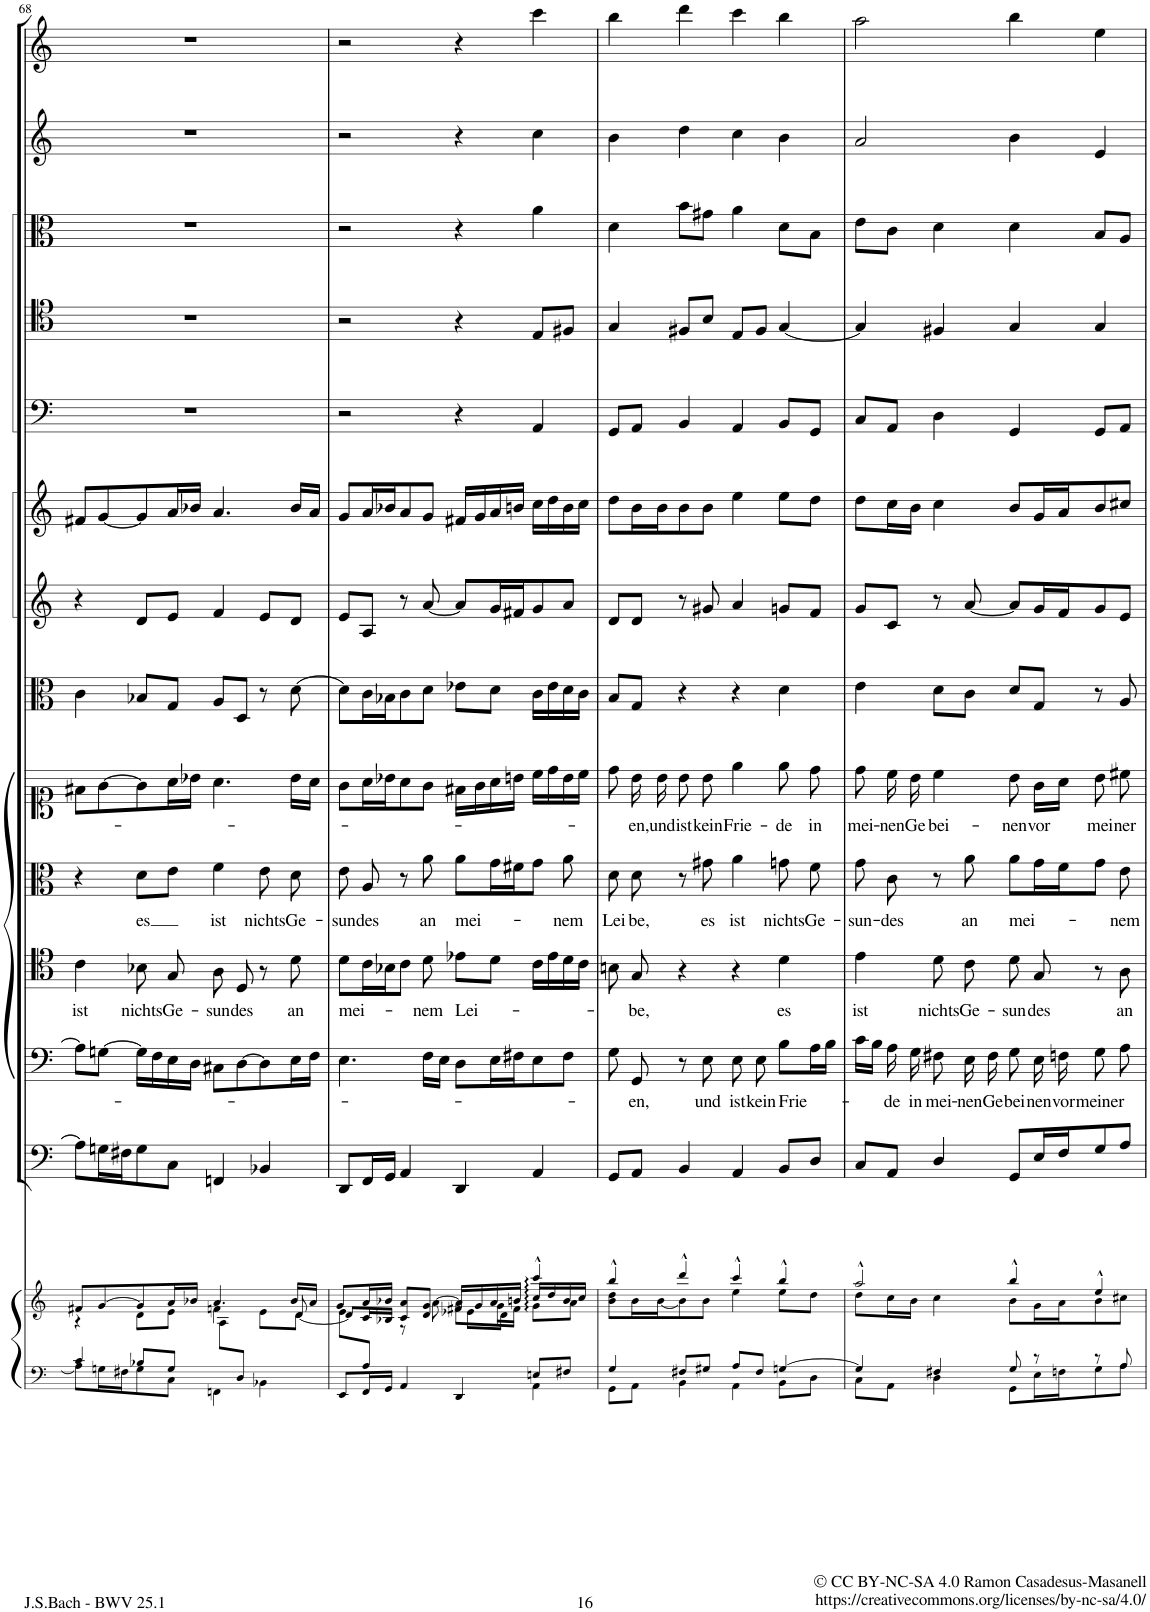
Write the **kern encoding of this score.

**kern	**kern	**kern	**kern	**text	**kern	**text	**kern	**text	**kern	**text	**kern	**kern	**kern	**kern	**kern	**kern	**kern	**kern
*part14	*part14	*part13	*part12	*part12	*part11	*part11	*part10	*part10	*part9	*part9	*part8	*part7	*part6	*part5	*part4	*part3	*part2	*part1
*staff15	*staff14	*staff13	*staff12	*staff12	*staff11	*staff11	*staff10	*staff10	*staff9	*staff9	*staff8	*staff7	*staff6	*staff5	*staff4	*staff3	*staff2	*staff1
*I"Piano reduction	*	*I"Continuo	*I"Basso	*	*I"Tenore	*	*I"Alto	*	*I"Soprano	*	*I"Viola	*I"Oboe II. Violino II.	*I"Oboe I. Violino I.	*I"Trombone III	*I"Trombone II	*I"Trombone I	*I"Cornetto	*I"Fauto I. II. III.
*I'Pno	*	*	*	*	*	*	*	*	*	*	*	*	*I'Ob	*I'Trb	*I'Trb	*I'Trb	*	*
!!LO:PB:g=z
*clefF4	*clefG2	*clefF4	*clefF4	*	*clefC4	*	*clefC3	*	*clefC1	*	*clefC3	*clefG2	*clefG2	*clefF4	*clefC4	*clefC3	*clefG2	*clefG2
*	*	*	*	*	*	*	*	*	*	*	*	*	*	*	*Trd7c12	*Trd7c12	*Trd1c2	*
*k[]	*k[]	*k[]	*k[]	*	*k[]	*	*k[]	*	*k[]	*	*k[]	*k[]	*k[]	*k[]	*k[]	*k[]	*k[]	*k[]
*M4/4	*M4/4	*M4/4	*M4/4	*	*M4/4	*	*M4/4	*	*M4/4	*	*M4/4	*M4/4	*M4/4	*M4/4	*M4/4	*M4/4	*M4/4	*M4/4
*met(c)	*met(c)	*met(c)	*met(c)	*	*met(c)	*	*met(c)	*	*met(c)	*	*met(c)	*met(c)	*met(c)	*met(c)	*met(c)	*met(c)	*met(c)	*met(c)
=68	=68	=68	=68	=68	=68	=68	=68	=68	=68	=68	=68	=68	=68	=68	=68	=68	=68	=68
*^	*^	*	*	*	*	*	*	*	*	*	*	*	*	*	*	*	*	*
*	*	*	*^	*	*	*	*	*	*	*	*	*	*	*	*	*	*	*	*	*
!	!	!	!	!	!	!	!	!	!LO:LY:b	!	!	!	!	!	!	!	!	!	!	!	!
4c/	8A\L]	8f#X/L	4r	2ryy	8A\L]	8A\L]	.	4c\	ist	4r	.	8f#X\L	.	4c\	4r	8f#X/L	1r	1r	1r	1r	1r
.	16Gn\L	[8g/	.	.	16Gn\L	[8Gn\J	.	.	.	.	.	[8g\	.	.	.	[8g/	.	.	.	.	.
.	16F#X\J	.	.	.	16F#X\J	.	.	.	.	.	.	.	.	.	.	.	.	.	.	.	.
!	!	!	!	!	!	!	!	!	!LO:LY:b	!	!LO:LY:b	!	!	!	!	!	!	!	!	!	!
8B-X/L	8G\	8g/]	8d\L	.	8G\	16G\LL]	.	8B-X\	nichts	8d\L	es	8g\]	.	8B-X/L	8d/L	8g/]	.	.	.	.	.
.	.	.	.	.	.	16F\	.	.	.	.	.	.	.	.	.	.	.	.	.	.	.
!	!	!	!	!	!	!	!	!	!LO:LY:b	!	!	!	!	!	!	!	!	!	!	!	!
8G/J	8C\J	16a/L	8e\J	.	8C\J	16E\	.	8G/	Ge-	8e\J	.	16a\L	.	8G/J	8e/J	16a/L	.	.	.	.	.
.	.	16b-X/JJ	.	.	.	16D\JJ	.	.	.	.	.	16b-X\JJ	.	.	.	16b-X/JJ	.	.	.	.	.
!	!	!	!	!	!	!	!	!	!LO:LY:b	!	!LO:LY:b	!	!	!	!	!	!	!	!	!	!
8ryy	4FFn\	4.a/	4fn\	8A\L	4FFn/	8C#X\L	.	8A\	sun-	4f\	ist	4.a\	.	8A/L	4f/	4.a/	.	.	.	.	.
!	!	!	!	!	!	!	!	!	!LO:LY:b	!	!	!	!	!	!	!	!	!	!	!	!
8D/J	.	.	.	4ryy	.	[8D\	.	8D/	des	.	.	.	.	8D/J	.	.	.	.	.	.	.
!	!	!	!	!	!	!	!	!	!	!	!LO:LY:b	!	!	!	!	!	!	!	!	!	!
8ryy	4BB-X\	.	8e\L	.	4BB-X/	8D\]	.	8r	.	8e\	nichts	.	.	8r	8e/L	.	.	.	.	.	.
!	!	!	!	!	!	!	!	!	!LO:LY:b	!	!LO:LY:b	!	!	!	!	!	!	!	!	!	!
8ryy	.	16b-/LL	8d\J	[<8d/	.	16E\L	.	8d\	an	8d\	Ge-	16b-\LL	.	[8d\	8d/J	16b-/LL	.	.	.	.	.
.	.	16a/JJ	.	.	.	16F\JJ	.	.	.	.	.	16a\JJ	.	.	.	16a/JJ	.	.	.	.	.
=69	=69	=69	=69	=69	=69	=69	=69	=69	=69	=69	=69	=69	=69	=69	=69	=69	=69	=69	=69	=69	=69
*	*^	*	*	*	*	*	*	*	*	*	*	*	*	*	*	*	*	*	*	*	*
!	!	!	!	!	!	!	!	!	!	!LO:LY:b	!	!LO:LY:b	!	!	!	!	!	!	!	!	!	!
8ryy	8EE/L	2ryy	8g/L	8e\L	8d/L]	8DD/L	4.E\	.	8d\L	mei-	8e\	sun-	8g\L	.	8d\L]	8e/L	8g/L	2r	2r	2r	2r	2r
!	!	!	!	!	!	!	!	!	!	!	!	!LO:LY:b	!	!	!	!	!	!	!	!	!	!
8A/J	16FF/L	.	16a/L	8ryy	16c/L	16FF/L	.	.	16c\L	.	8A/	des	16a\L	.	16c\L	8A/J	16a/L	.	.	.	.	.
.	16GG/JJ	.	16b-X/JJ	.	16B-X/JJ	16GG/JJ	.	.	16B-X\J	.	.	.	16b-X\J	.	16B-X\J	.	16b-X/J	.	.	.	.	.
2.ryy	4AA/	.	8c/ 8a/L	8r	4ryy	4AA/	.	.	8c\J	.	8r	.	8a\	.	8c\	8r	8a/	.	.	.	.	.
!	!	!	!	!	!	!	!	!	!	!LO:LY:b	!	!LO:LY:b	!	!	!	!	!	!	!	!	!	!
.	.	.	8d/ 8g/J	[>8a\	.	.	16F\LL	.	8d\	-nem	8a\	an	8g\J	.	8d\J	[8a/	8g/J	.	.	.	.	.
.	.	.	.	.	.	.	16E\JJ	.	.	.	.	.	.	.	.	.	.	.	.	.	.	.
!	!	!	!	!	!	!	!	!	!	!LO:LY:b	!	!LO:LY:b	!	!	!	!	!	!	!	!	!	!
.	4DD/	4ryy	16f#X/LL	8a\L]	8e-X\L	4DD/	8D\L	.	8e-X\L	Lei-	8a\L	mei-	16f#X\LL	.	8e-X\L	8a/L]	16f#X/LL	4r	4r	4r	4r	4r
.	.	.	16g/	.	.	.	.	.	.	.	.	.	16g\	.	.	.	16g/	.	.	.	.	.
.	.	.	16a/	16g\L	8d\J	.	16E\L	.	8d\J	.	16g\L	.	16a\	.	8d\J	16g/L	16a/	.	.	.	.	.
.	.	.	16bn/JJ	16f#\JJ	.	.	16F#X\J	.	.	.	16f#X\J	.	16bn\JJ	.	.	16f#X/J	16bn/JJ	.	.	.	.	.
.	8En/L	4AA\	16cc/LL	8g\L	4ccc^^/	4AA/	8E\	.	16c\LL	.	8g\J	.	16cc\LL	.	16c\LL	8g/	16cc\LL	4AA/	8E/L	4a\	4cc\	4ccc\
.	.	.	16dd/	.	.	.	.	.	16e-\	.	.	.	16dd\	.	16e-\	.	16dd\	.	.	.	.	.
!	!	!	!	!	!	!	!	!	!	!	!	!LO:LY:b	!	!	!	!	!	!	!	!	!	!
.	8F#X/J	.	16b/	8a\J	.	.	8F#\J	.	16d\	.	8a\	-nem	16b\	.	16d\	8a/J	16b\	.	8F#X/J	.	.	.
.	.	.	16cc/JJ	.	.	.	.	.	16c\JJ	.	.	.	16cc\JJ	.	16c\JJ	.	16cc\JJ	.	.	.	.	.
*	*v	*v	*	*	*	*	*	*	*	*	*	*	*	*	*	*	*	*	*	*	*	*
*	*	*	*v	*v	*	*	*	*	*	*	*	*	*	*	*	*	*	*	*	*	*
=70	=70	=70	=70	=70	=70	=70	=70	=70	=70	=70	=70	=70	=70	=70	=70	=70	=70	=70	=70	=70
!	!	!	!	!	!	!	!	!	!	!LO:LY:b	!	!	!	!	!	!	!	!	!	!
4G/	8GG\L	4bb^^/	8b\ 8dd\L	8GG/L	8G\	.	8Bn\	.	8d\	Lei-	8dd\	.	8B/L	8d/L	8dd\L	8GG/L	4G/	4d\	4b\	4bb\
!	!	!	!	!	!	!LO:LY:b	!	!LO:LY:b	!	!LO:LY:b	!	!LO:LY:b	!	!	!	!	!	!	!	!
.	8AA\J	.	16b\L	8AA/J	8GG/	en,	8G/	-be,	8d\	be,	16b\	en,	8G/J	8d/J	16b\L	8AA/J	.	.	.	.
!	!	!	!	!	!	!	!	!	!	!	!	!LO:LY:b	!	!	!	!	!	!	!	!
.	.	.	[16b\J	.	.	.	.	.	.	.	16b\	und	.	.	16b\J	.	.	.	.	.
!	!	!	!	!	!	!	!	!	!	!	!	!LO:LY:b	!	!	!	!	!	!	!	!
8F#X/L	4BB\	4ddd^^/	8b\]	4BB/	8r	.	4r	.	8r	.	8b\	ist	4r	8r	8b\	4BB/	8F#X/L	8b\L	4dd\	4ddd\
!	!	!	!	!	!	!LO:LY:b	!	!	!	!LO:LY:b	!	!LO:LY:b	!	!	!	!	!	!	!	!
8G#X/J	.	.	8b\J	.	8E\	und	.	.	8g#X\	es	8b\	kein	.	8g#X/	8b\J	.	8B/J	8g#X\J	.	.
!	!	!	!	!	!	!LO:LY:b	!	!	!	!LO:LY:b	!	!LO:LY:b	!	!	!	!	!	!	!	!
8A/L	4AA\	4ccc^^/	4ee\	4AA/	8E\	ist	4r	.	4a\	ist	4ee\	Frie-	4r	4a/	4ee\	4AA/	8E/L	4a\	4cc\	4ccc\
!	!	!	!	!	!	!LO:LY:b	!	!	!	!	!	!	!	!	!	!	!	!	!	!
8F#/J	.	.	.	.	8E\	kein	.	.	.	.	.	.	.	.	.	.	8F#/J	.	.	.
!	!	!	!	!	!	!LO:LY:b	!	!LO:LY:b	!	!LO:LY:b	!	!LO:LY:b	!	!	!	!	!	!	!	!
[4Gn/	8BB\L	4bb^^/	8ee\L	8BB/L	8B\L	Frie-	4d\	es	8gn\	nichts	8ee\	de	4d\	8gn/L	8ee\L	8BB/L	[4G/	8d\L	4b\	4bb\
!	!	!	!	!	!	!	!	!	!	!LO:LY:b	!	!LO:LY:b	!	!	!	!	!	!	!	!
.	8D\J	.	8dd\J	8D/J	16A\L	.	.	.	8f\	Ge-	8dd\	in	.	8f/J	8dd\J	8GG/J	.	8B\J	.	.
.	.	.	.	.	16B\JJ	.	.	.	.	.	.	.	.	.	.	.	.	.	.	.
=71	=71	=71	=71	=71	=71	=71	=71	=71	=71	=71	=71	=71	=71	=71	=71	=71	=71	=71	=71	=71
!	!	!	!	!	!	!	!	!LO:LY:b	!	!LO:LY:b	!	!LO:LY:b	!	!	!	!	!	!	!	!
4G/]	8C\L	2aa^^/	8dd\L	8C/L	16c\LL	.	4e\	ist	8g\	sun-	8dd\	mei-	4e\	8g/L	8dd\L	8C/L	4G/]	8e\L	2a/	2aa\
.	.	.	.	.	16B\JJ	.	.	.	.	.	.	.	.	.	.	.	.	.	.	.
!	!	!	!	!	!	!LO:LY:b	!	!	!	!LO:LY:b	!	!LO:LY:b	!	!	!	!	!	!	!	!
.	8AA\J	.	16cc\L	8AA/J	16A\	-de	.	.	8c\	des	16cc\	nen	.	8c/J	16cc\L	8AA/J	.	8c\J	.	.
!	!	!	!	!	!	!LO:LY:b	!	!	!	!	!	!LO:LY:b	!	!	!	!	!	!	!	!
.	.	.	16b\JJ	.	16G\	in	.	.	.	.	16b\	Ge-	.	.	16b\JJ	.	.	.	.	.
!	!	!	!	!	!	!LO:LY:b	!	!LO:LY:b	!	!	!	!LO:LY:b	!	!	!	!	!	!	!	!
4F#X/	4D\	.	4cc\	4D/	8F#X\	mei-	8d\	nichts	8r	.	4cc\	bei-	8d\L	8r	4cc\	4D\	4F#X/	4d\	.	.
!	!	!	!	!	!	!LO:LY:b	!	!LO:LY:b	!	!LO:LY:b	!	!	!	!	!	!	!	!	!	!
.	.	.	.	.	16E\	nen	8c\	Ge-	8a\	an	.	.	8c\J	[8a/	.	.	.	.	.	.
!	!	!	!	!	!	!LO:LY:b	!	!	!	!	!	!	!	!	!	!	!	!	!	!
.	.	.	.	.	16F#\	Ge-	.	.	.	.	.	.	.	.	.	.	.	.	.	.
!	!	!	!	!	!	!LO:LY:b	!	!LO:LY:b	!	!LO:LY:b	!	!LO:LY:b	!	!	!	!	!	!	!	!
8G/	8GG\L	4bb^^/	8b\L	8GG/L	8G\	bei-	8d\	sun-	8a\L	mei-	8b\	nen	8d/L	8a/L]	8b/L	4GG/	4G/	4d\	4b\	4bb\
!	!	!	!	!	!	!LO:LY:b	!	!LO:LY:b	!	!	!	!LO:LY:b	!	!	!	!	!	!	!	!
8r	16E\L	.	16g\L	16E/L	16E\	nen	8G/	des	16g\L	.	16g\LL	vor	8G/J	16g/L	16g/L	.	.	.	.	.
!	!	!	!	!	!	!LO:LY:b	!	!	!	!	!	!	!	!	!	!	!	!	!	!
.	16Fn\J	.	16a\J	16F/J	16Fn\	vor	.	.	16f\J	.	16a\JJ	.	.	16f/J	16a/J	.	.	.	.	.
!	!	!	!	!	!	!LO:LY:b	!	!	!	!	!	!LO:LY:b	!	!	!	!	!	!	!	!
8r	8G\	4ee^^/	8b\	8G/	8G\	meiner	8r	.	8g\J	.	8b\	mei-	8r	8g/	8b/	8GG/L	4G/	8B/L	4e/	4ee\
!	!	!	!	!	!	!	!	!LO:LY:b	!	!LO:LY:b	!	!LO:LY:b	!	!	!	!	!	!	!	!
8A/	8A\J	.	8cc#X\J	8A/J	8A\	.	8A\	an	8e\	-nem	8cc#X\	ner	8A/	8e/J	8cc#X/J	8AA/J	.	8A/J	.	.
*v	*v	*	*	*	*	*	*	*	*	*	*	*	*	*	*	*	*	*	*	*
*	*v	*v	*	*	*	*	*	*	*	*	*	*	*	*	*	*	*	*	*
=	=	=	=	=	=	=	=	=	=	=	=	=	=	=	=	=	=	=
*-	*-	*-	*-	*-	*-	*-	*-	*-	*-	*-	*-	*-	*-	*-	*-	*-	*-	*-
